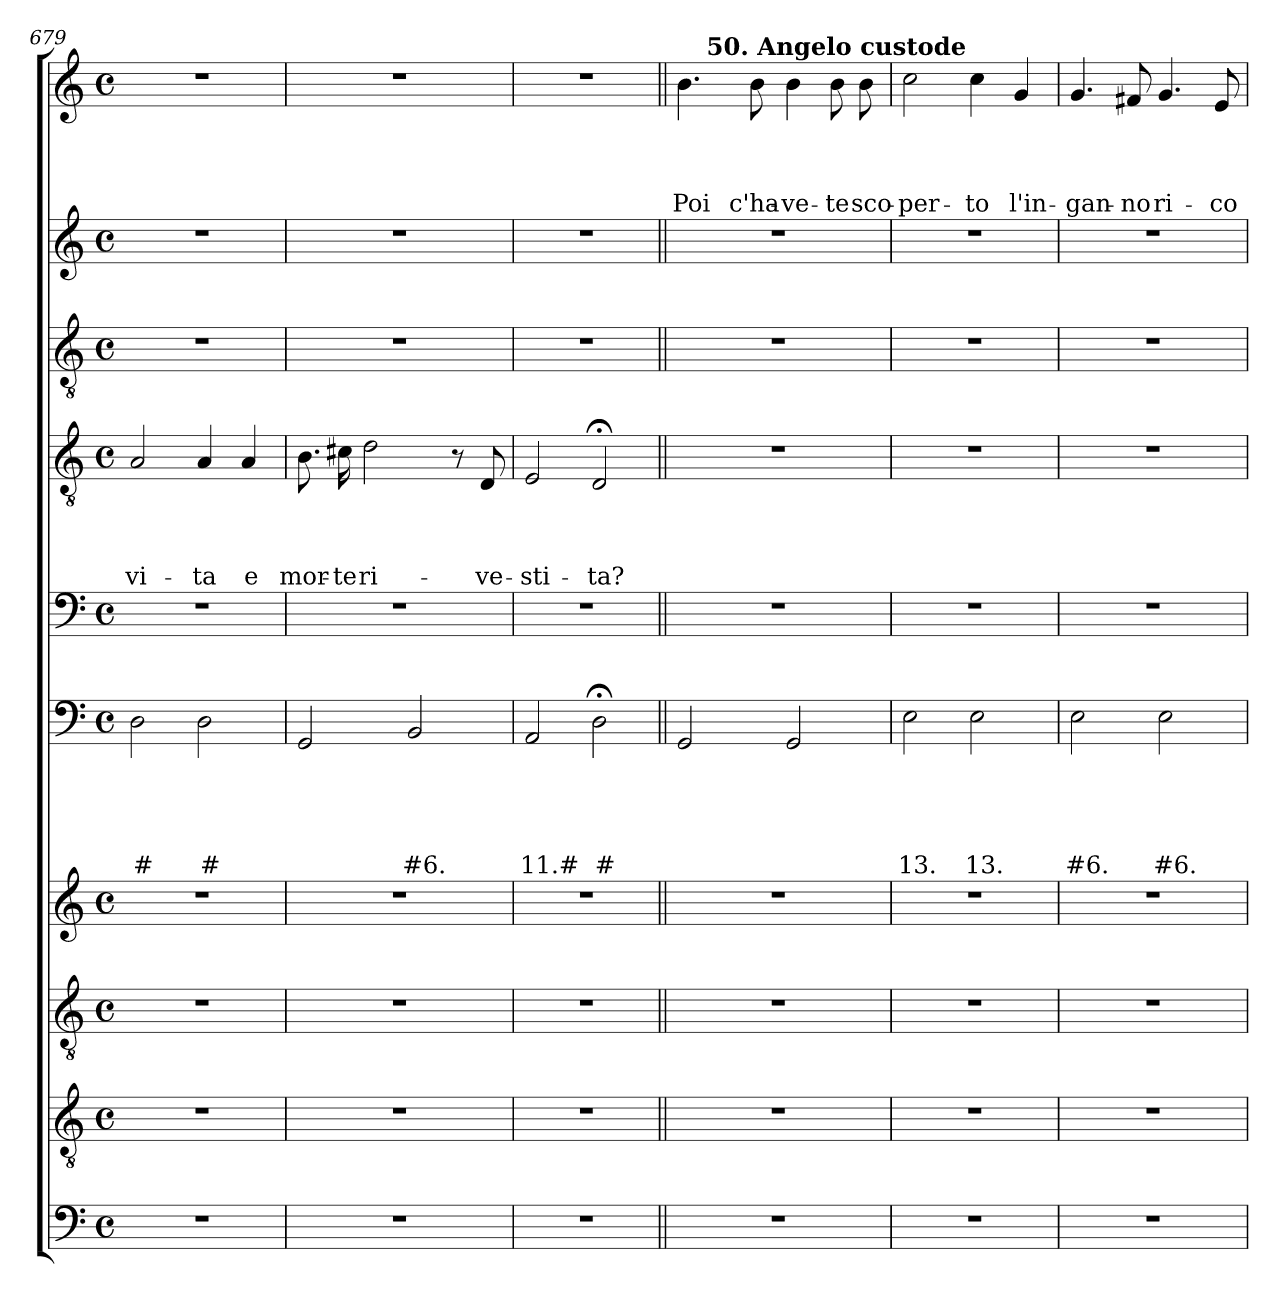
**kern	**kern	**kern	**kern	**kern	**text	**text	**text	**text	**text	**kern	**kern	**text	**text	**text	**text	**kern	**kern	**kern	**text	**text	**text	**text
*part10	*part9	*part8	*part7	*part6	*part6	*part6	*part6	*part6	*part6	*part5	*part4	*part4	*part4	*part4	*part4	*part3	*part2	*part1	*part1	*part1	*part1	*part1
*staff10	*staff9	*staff8	*staff7	*staff6	*staff6	*staff6	*staff6	*staff6	*staff6	*staff5	*staff4	*staff4	*staff4	*staff4	*staff4	*staff3	*staff2	*staff1	*staff1	*staff1	*staff1	*staff1
*clefF4	*clefGv2	*clefGv2	*clefG2	*clefF4	*	*	*	*	*	*clefF4	*clefGv2	*	*	*	*	*clefGv2	*clefG2	*clefG2	*	*	*	*
*k[]	*k[]	*k[]	*k[]	*k[]	*	*	*	*	*	*k[]	*k[]	*	*	*	*	*k[]	*k[]	*k[]	*	*	*	*
*C:	*C:	*C:	*C:	*C:	*	*	*	*	*	*C:	*C:	*	*	*	*	*C:	*C:	*C:	*	*	*	*
*M4/4	*M4/4	*M4/4	*M4/4	*M4/4	*	*	*	*	*	*M4/4	*M4/4	*	*	*	*	*M4/4	*M4/4	*M4/4	*	*	*	*
*met(c)	*met(c)	*met(c)	*met(c)	*met(c)	*	*	*	*	*	*met(c)	*met(c)	*	*	*	*	*met(c)	*met(c)	*met(c)	*	*	*	*
=679	=679	=679	=679	=679	=679	=679	=679	=679	=679	=679	=679	=679	=679	=679	=679	=679	=679	=679	=679	=679	=679	=679
1r	1r	1r	1r	2D\	.	.	.	.	#	1r	2A/	.	.	.	vi-	1r	1r	1r	.	.	.	.
.	.	.	.	2D\	.	.	.	.	#	.	4A/	.	.	.	-ta	.	.	.	.	.	.	.
.	.	.	.	.	.	.	.	.	.	.	4A/	.	.	.	e	.	.	.	.	.	.	.
=680	=680	=680	=680	=680	=680	=680	=680	=680	=680	=680	=680	=680	=680	=680	=680	=680	=680	=680	=680	=680	=680	=680
1r	1r	1r	1r	2GG/	.	.	.	.	.	1r	8.B\	.	.	.	mor-	1r	1r	1r	.	.	.	.
.	.	.	.	.	.	.	.	.	.	.	16c#X\	.	.	.	-te	.	.	.	.	.	.	.
.	.	.	.	.	.	.	.	.	.	.	2d\	.	.	.	ri-	.	.	.	.	.	.	.
.	.	.	.	2BB/	.	.	.	.	#6.	.	.	.	.	.	.	.	.	.	.	.	.	.
.	.	.	.	.	.	.	.	.	.	.	8r	.	.	.	.	.	.	.	.	.	.	.
.	.	.	.	.	.	.	.	.	.	.	8D/	.	.	.	-ve-	.	.	.	.	.	.	.
=681	=681	=681	=681	=681	=681	=681	=681	=681	=681	=681	=681	=681	=681	=681	=681	=681	=681	=681	=681	=681	=681	=681
1r	1r	1r	1r	2AA/	.	.	.	.	11.#	1r	2E/	.	.	.	-sti-	1r	1r	1r	.	.	.	.
.	.	.	.	2D;<\	.	.	.	.	#	.	2D;</	.	.	.	-ta?	.	.	.	.	.	.	.
!!LO:LB:g=z
=682||	=682||	=682||	=682||	=682||	=682||	=682||	=682||	=682||	=682||	=682||	=682||	=682||	=682||	=682||	=682||	=682||	=682||	=682||	=682||	=682||	=682||	=682||
*	*	*	*	*	*	*	*	*	*	*	*	*	*	*	*	*	*	*^	*	*	*	*
1r	1r	1r	1r	2GG/	.	.	.	.	.	1r	1r	.	.	.	.	1r	1r	4.b\	8ryy	.	.	.	Poi
!	!	!	!	!	!	!	!	!	!	!	!	!	!	!	!	!	!	!	!LO:TX:a:B:t=50. Angelo custode	!	!	!	!
.	.	.	.	.	.	.	.	.	.	.	.	.	.	.	.	.	.	.	2..ryy	.	.	.	.
.	.	.	.	.	.	.	.	.	.	.	.	.	.	.	.	.	.	8b\	.	.	.	.	c'ha-
.	.	.	.	2GG/	.	.	.	.	.	.	.	.	.	.	.	.	.	4b\	.	.	.	.	-ve-
.	.	.	.	.	.	.	.	.	.	.	.	.	.	.	.	.	.	8b\	.	.	.	.	-te
.	.	.	.	.	.	.	.	.	.	.	.	.	.	.	.	.	.	8b\	.	.	.	.	sco-
*	*	*	*	*	*	*	*	*	*	*	*	*	*	*	*	*	*	*v	*v	*	*	*	*
=683	=683	=683	=683	=683	=683	=683	=683	=683	=683	=683	=683	=683	=683	=683	=683	=683	=683	=683	=683	=683	=683	=683
1r	1r	1r	1r	2E\	.	.	.	.	13.	1r	1r	.	.	.	.	1r	1r	2cc\	.	.	.	-per-
.	.	.	.	2E\	.	.	.	.	13.	.	.	.	.	.	.	.	.	4cc\	.	.	.	-to
.	.	.	.	.	.	.	.	.	.	.	.	.	.	.	.	.	.	4g/	.	.	.	l'in-
=684	=684	=684	=684	=684	=684	=684	=684	=684	=684	=684	=684	=684	=684	=684	=684	=684	=684	=684	=684	=684	=684	=684
1r	1r	1r	1r	2E\	.	.	.	.	#6.	1r	1r	.	.	.	.	1r	1r	4.g/	.	.	.	-gan-
.	.	.	.	.	.	.	.	.	.	.	.	.	.	.	.	.	.	8f#X/	.	.	.	-no
.	.	.	.	2E\	.	.	.	.	#6.	.	.	.	.	.	.	.	.	4.g/	.	.	.	ri-
.	.	.	.	.	.	.	.	.	.	.	.	.	.	.	.	.	.	8e/	.	.	.	-co-
=	=	=	=	=	=	=	=	=	=	=	=	=	=	=	=	=	=	=	=	=	=	=
*-	*-	*-	*-	*-	*-	*-	*-	*-	*-	*-	*-	*-	*-	*-	*-	*-	*-	*-	*-	*-	*-	*-
